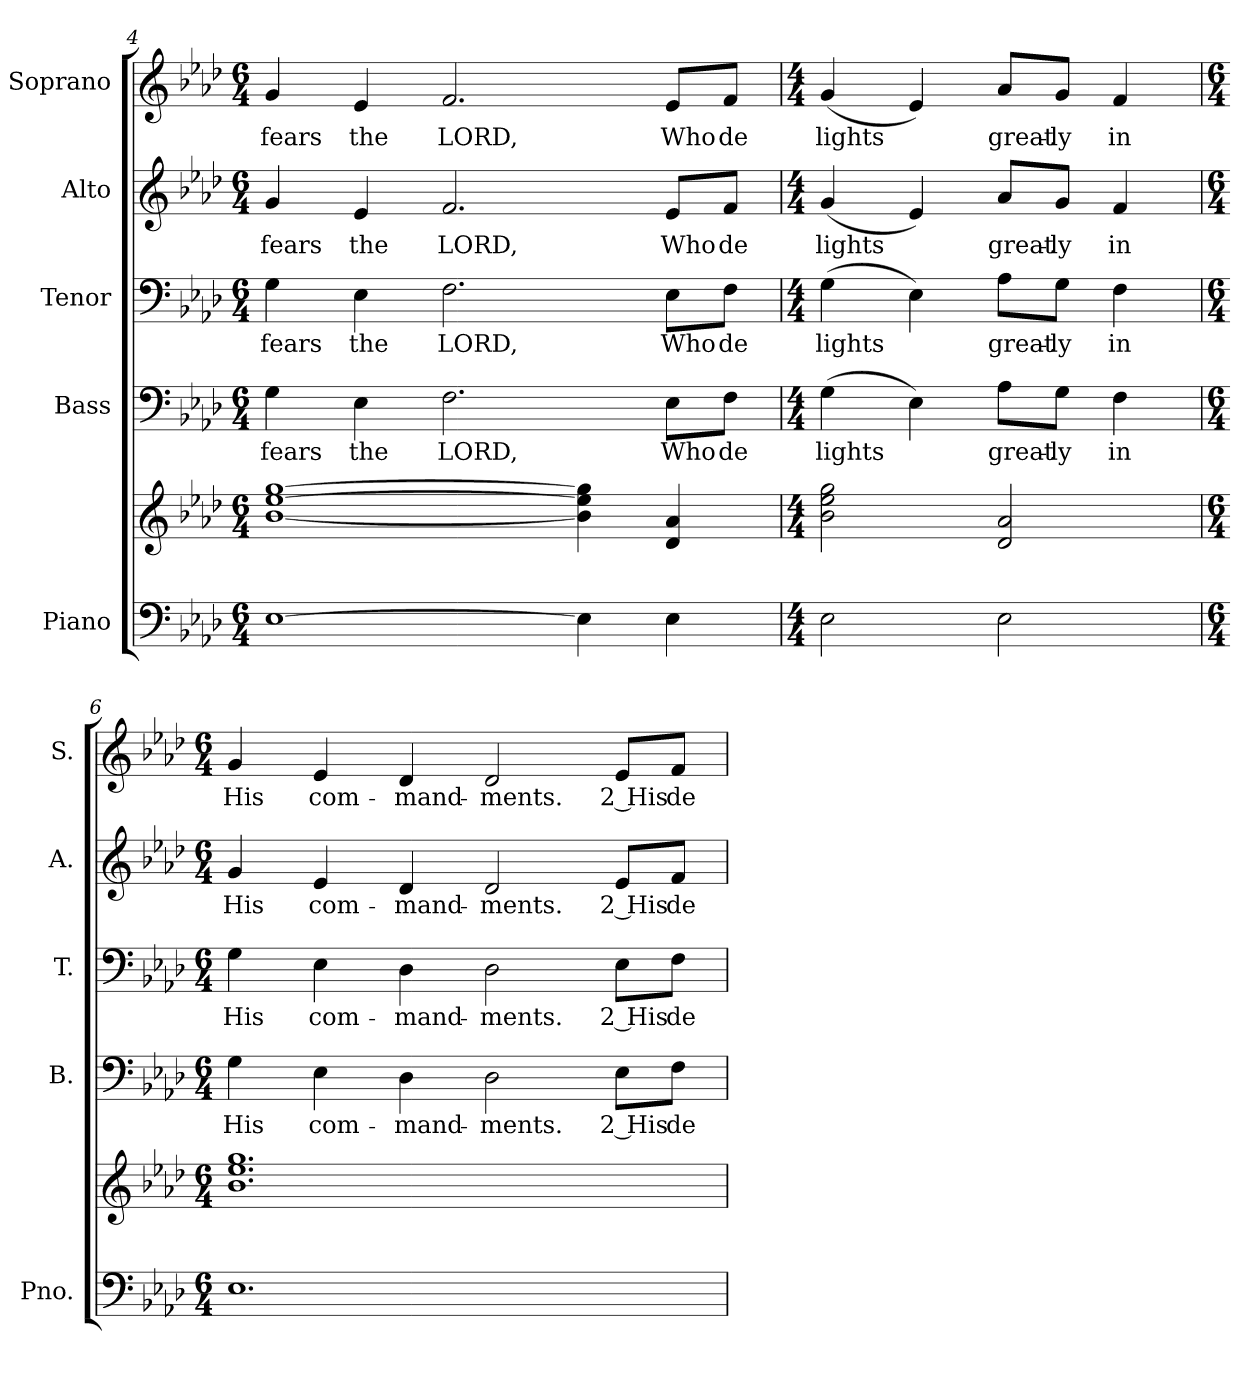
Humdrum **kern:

**kern	**kern	**kern	**text	**kern	**text	**kern	**text	**kern	**text
*part5	*part5	*part4	*part4	*part3	*part3	*part2	*part2	*part1	*part1
*staff6	*staff5	*staff4	*staff4	*staff3	*staff3	*staff2	*staff2	*staff1	*staff1
*I"Piano	*	*I"Bass	*	*I"Tenor	*	*I"Alto	*	*I"Soprano	*
*I'Pno.	*	*I'B.	*	*I'T.	*	*I'A.	*	*I'S.	*
*clefF4	*clefG2	*clefF4	*	*clefF4	*	*clefG2	*	*clefG2	*
*k[b-e-a-d-]	*k[b-e-a-d-]	*k[b-e-a-d-]	*	*k[b-e-a-d-]	*	*k[b-e-a-d-]	*	*k[b-e-a-d-]	*
*A-:	*A-:	*A-:	*	*A-:	*	*A-:	*	*A-:	*
*M6/4	*M6/4	*M6/4	*	*M6/4	*	*M6/4	*	*M6/4	*
=4	=4	=4	=4	=4	=4	=4	=4	=4	=4
!	!	!	!LO:LY:b:color=#000000	!	!	!	!	!	!
!	!	!	!	!	!LO:LY:b:color=#000000	!	!	!	!
!	!	!	!	!	!	!	!LO:LY:b:color=#000000	!	!
!	!	!	!	!	!	!	!	!	!LO:LY:b:color=#000000
[>1E-i	[<1b-i [>1ee-i [>1ggi	4Gi\	fears	4Gi\	fears	4gi/	fears	4gi/	fears
!	!	!	!LO:LY:b:color=#000000	!	!	!	!	!	!
!	!	!	!	!	!LO:LY:b:color=#000000	!	!	!	!
!	!	!	!	!	!	!	!LO:LY:b:color=#000000	!	!
!	!	!	!	!	!	!	!	!	!LO:LY:b:color=#000000
.	.	4E-i\	the	4E-i\	the	4e-i/	the	4e-i/	the
!	!	!	!LO:LY:b:color=#000000	!	!	!	!	!	!
!	!	!	!	!	!LO:LY:b:color=#000000	!	!	!	!
!	!	!	!	!	!	!	!LO:LY:b:color=#000000	!	!
!	!	!	!	!	!	!	!	!	!LO:LY:b:color=#000000
.	.	2.Fi\	LORD,	2.Fi\	LORD,	2.fi/	LORD,	2.fi/	LORD,
4E-i\]	4b-i\] 4ee-i] 4ggi]	.	.	.	.	.	.	.	.
!	!	!	!LO:LY:b:color=#000000	!	!	!	!	!	!
!	!	!	!	!	!LO:LY:b:color=#000000	!	!	!	!
!	!	!	!	!	!	!	!LO:LY:b:color=#000000	!	!
!	!	!	!	!	!	!	!	!	!LO:LY:b:color=#000000
4E-i\	4d-i/ 4a-i	8E-i\L	Who	8E-i\L	Who	8e-i/L	Who	8e-i/L	Who
!	!	!	!LO:LY:b:color=#000000	!	!	!	!	!	!
!	!	!	!	!	!LO:LY:b:color=#000000	!	!	!	!
!	!	!	!	!	!	!	!LO:LY:b:color=#000000	!	!
!	!	!	!	!	!	!	!	!	!LO:LY:b:color=#000000
.	.	8Fi\J	de	8Fi\J	de	8fi/J	de	8fi/J	de
!!LO:PB:g=z
=5	=5	=5	=5	=5	=5	=5	=5	=5	=5
*M4/4	*M4/4	*M4/4	*	*M4/4	*	*M4/4	*	*M4/4	*
!	!	!	!LO:LY:b:color=#000000	!	!	!	!	!	!
!	!	!	!	!	!LO:LY:b:color=#000000	!	!	!	!
!	!	!	!	!	!	!	!LO:LY:b:color=#000000	!	!
!	!	!	!	!	!	!	!	!	!LO:LY:b:color=#000000
2E-i\	2b-i\ 2ee-i 2ggi	(4Gi\	lights	(4Gi\	lights	(4gi/	lights	(4gi/	lights
.	.	4E-i\)	.	4E-i\)	.	4e-i/)	.	4e-i/)	.
!	!	!	!LO:LY:b:color=#000000	!	!	!	!	!	!
!	!	!	!	!	!LO:LY:b:color=#000000	!	!	!	!
!	!	!	!	!	!	!	!LO:LY:b:color=#000000	!	!
!	!	!	!	!	!	!	!	!	!LO:LY:b:color=#000000
2E-i\	2d-i/ 2a-i	8A-i\L	great-	8A-i\L	great-	8a-i/L	great-	8a-i/L	great-
!	!	!	!LO:LY:b:color=#000000	!	!	!	!	!	!
!	!	!	!	!	!LO:LY:b:color=#000000	!	!	!	!
!	!	!	!	!	!	!	!LO:LY:b:color=#000000	!	!
!	!	!	!	!	!	!	!	!	!LO:LY:b:color=#000000
.	.	8Gi\J	-ly	8Gi\J	-ly	8gi/J	-ly	8gi/J	-ly
!	!	!	!LO:LY:b:color=#000000	!	!	!	!	!	!
!	!	!	!	!	!LO:LY:b:color=#000000	!	!	!	!
!	!	!	!	!	!	!	!LO:LY:b:color=#000000	!	!
!	!	!	!	!	!	!	!	!	!LO:LY:b:color=#000000
.	.	4Fi\	in	4Fi\	in	4fi/	in	4fi/	in
=6	=6	=6	=6	=6	=6	=6	=6	=6	=6
*M6/4	*M6/4	*M6/4	*	*M6/4	*	*M6/4	*	*M6/4	*
!	!	!	!LO:LY:b:color=#000000	!	!	!	!	!	!
!	!	!	!	!	!LO:LY:b:color=#000000	!	!	!	!
!	!	!	!	!	!	!	!LO:LY:b:color=#000000	!	!
!	!	!	!	!	!	!	!	!	!LO:LY:b:color=#000000
1.E-i	1.b-i 1.ee-i 1.ggi	4Gi\	His	4Gi\	His	4gi/	His	4gi/	His
!	!	!	!LO:LY:b:color=#000000	!	!	!	!	!	!
!	!	!	!	!	!LO:LY:b:color=#000000	!	!	!	!
!	!	!	!	!	!	!	!LO:LY:b:color=#000000	!	!
!	!	!	!	!	!	!	!	!	!LO:LY:b:color=#000000
.	.	4E-i\	com-	4E-i\	com-	4e-i/	com-	4e-i/	com-
!	!	!	!LO:LY:b:color=#000000	!	!	!	!	!	!
!	!	!	!	!	!LO:LY:b:color=#000000	!	!	!	!
!	!	!	!	!	!	!	!LO:LY:b:color=#000000	!	!
!	!	!	!	!	!	!	!	!	!LO:LY:b:color=#000000
.	.	4D-i\	-mand-	4D-i\	-mand-	4d-i/	-mand-	4d-i/	-mand-
!	!	!	!LO:LY:b:color=#000000	!	!	!	!	!	!
!	!	!	!	!	!LO:LY:b:color=#000000	!	!	!	!
!	!	!	!	!	!	!	!LO:LY:b:color=#000000	!	!
!	!	!	!	!	!	!	!	!	!LO:LY:b:color=#000000
.	.	2D-i\	-ments.	2D-i\	-ments.	2d-i/	-ments.	2d-i/	-ments.
!	!	!	!LO:LY:b:color=#000000	!	!	!	!	!	!
!	!	!	!	!	!LO:LY:b:color=#000000	!	!	!	!
!	!	!	!	!	!	!	!LO:LY:b:color=#000000	!	!
!	!	!	!	!	!	!	!	!	!LO:LY:b:color=#000000
.	.	8E-i\L	2 His	8E-i\L	2 His	8e-i/L	2 His	8e-i/L	2 His
!	!	!	!LO:LY:b:color=#000000	!	!	!	!	!	!
!	!	!	!	!	!LO:LY:b:color=#000000	!	!	!	!
!	!	!	!	!	!	!	!LO:LY:b:color=#000000	!	!
!	!	!	!	!	!	!	!	!	!LO:LY:b:color=#000000
.	.	8Fi\J	de	8Fi\J	de	8fi/J	de	8fi/J	de
=	=	=	=	=	=	=	=	=	=
*-	*-	*-	*-	*-	*-	*-	*-	*-	*-
